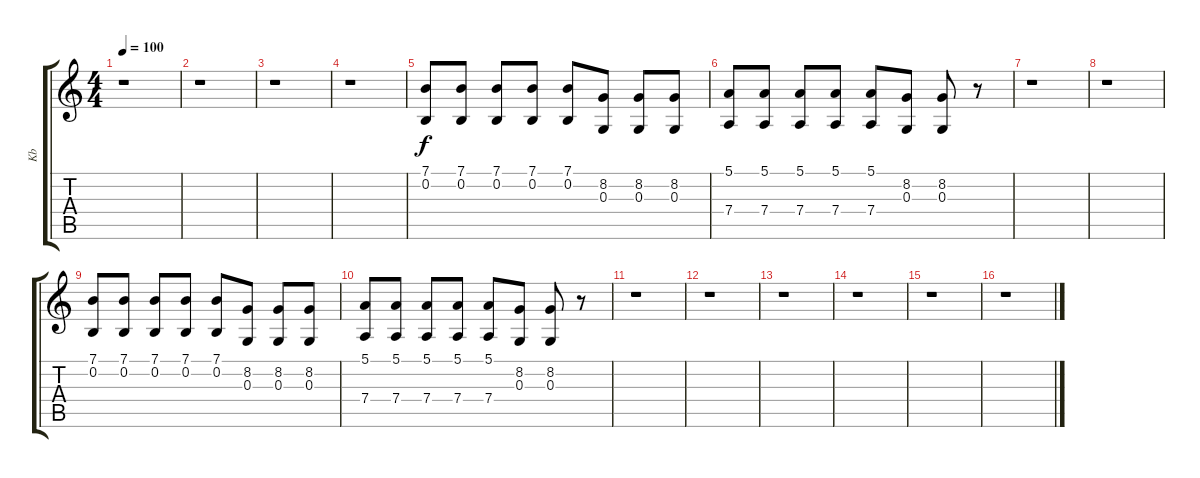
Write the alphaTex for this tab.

\track ("Kb" "Kb") {instrument electricgrandpiano}
\staff {score tabs}
\tuning (E4 B3 G3 D3 A2 E2) {hide}
\ts (4 4)
\tempo 100
\clef g2
\ks c
r.1{dy f} |
r.1 |
r.1 |
r.1 |
(7.1 0.2).8 (7.1 0.2).8 (7.1 0.2).8 (7.1 0.2).8 (7.1 0.2).8 (8.2 0.3).8 (8.2 0.3).8 (8.2 0.3).8 |
(5.1 7.4).8 (5.1 7.4).8 (5.1 7.4).8 (5.1 7.4).8 (5.1 7.4).8 (8.2 0.3).8 (8.2 0.3).8 r.8 |
r.1 |
r.1 |
(7.1 0.2).8 (7.1 0.2).8 (7.1 0.2).8 (7.1 0.2).8 (7.1 0.2).8 (8.2 0.3).8 (8.2 0.3).8 (8.2 0.3).8 |
(5.1 7.4).8 (5.1 7.4).8 (5.1 7.4).8 (5.1 7.4).8 (5.1 7.4).8 (8.2 0.3).8 (8.2 0.3).8 r.8 |
r.1 |
r.1 |
r.1 |
r.1 |
r.1 |
r.1
